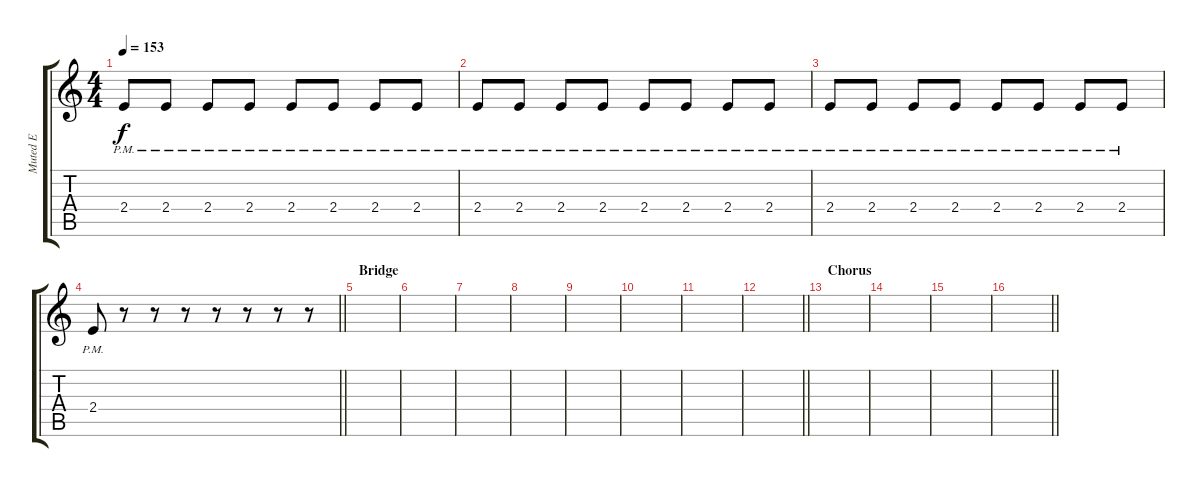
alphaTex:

\track ("Muted E" "Muted E") {instrument distortionguitar}
\staff {score tabs}
\tuning (E4 B3 G3 D3 A2 E2) {hide}
\ts (4 4)
\tempo 153
\clef g2
\ks c
2.4{pm}.8{dy f} 2.4{pm}.8 2.4{pm}.8 2.4{pm}.8 2.4{pm}.8 2.4{pm}.8 2.4{pm}.8 2.4{pm}.8 |
2.4{pm}.8 2.4{pm}.8 2.4{pm}.8 2.4{pm}.8 2.4{pm}.8 2.4{pm}.8 2.4{pm}.8 2.4{pm}.8 |
2.4{pm}.8 2.4{pm}.8 2.4{pm}.8 2.4{pm}.8 2.4{pm}.8 2.4{pm}.8 2.4{pm}.8 2.4{pm}.8 |
\barLineRight lightlight
2.4{pm}.8 r.8 r.8 r.8 r.8 r.8 r.8 r.8 |
\section ("" "Bridge")
|
|
|
|
|
|
|
\barLineRight lightlight
|
\section ("" "Chorus")
|
|
|
\barLineRight lightlight
